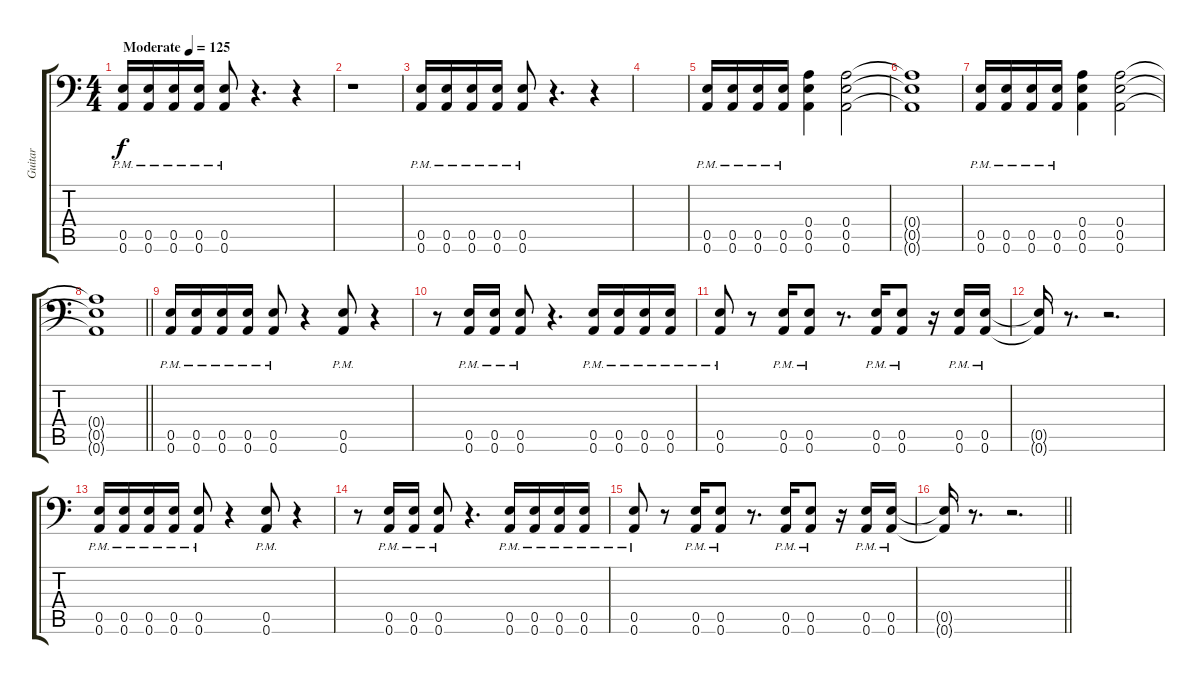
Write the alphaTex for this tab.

\track ("Guitar" "Guitar") {instrument distortionguitar}
\staff {score tabs}
\tuning (B3 Gb3 D3 A2 E2 A1) {hide}
\ts (4 4)
\section ("" "")
\tempo (125 "Moderate")
\clef f4
\ks c
(0.5{pm} 0.6{pm}).16{dy f instrument distortionguitar} (0.5{pm} 0.6{pm}).16 (0.5{pm} 0.6{pm}).16 (0.5{pm} 0.6{pm}).16 (0.5{pm} 0.6{pm}).8 r.4{d} r.4 |
r.1 |
(0.5{pm} 0.6{pm}).16 (0.5{pm} 0.6{pm}).16 (0.5{pm} 0.6{pm}).16 (0.5{pm} 0.6{pm}).16 (0.5{pm} 0.6{pm}).8 r.4{d} r.4 |
|
(0.5{pm} 0.6{pm}).16 (0.5{pm} 0.6{pm}).16 (0.5{pm} 0.6{pm}).16 (0.5{pm} 0.6{pm}).16 (0.4 0.5 0.6).4 (0.4 0.5 0.6).2 |
(0.4{t} 0.5{t} 0.6{t}).1 |
(0.5{pm} 0.6{pm}).16 (0.5{pm} 0.6{pm}).16 (0.5{pm} 0.6{pm}).16 (0.5{pm} 0.6{pm}).16 (0.4 0.5 0.6).4 (0.4 0.5 0.6).2 |
\barLineRight lightlight
(0.4{t} 0.5{t} 0.6{t}).1 |
\section ("" "")
(0.5{pm} 0.6{pm}).16 (0.5{pm} 0.6{pm}).16 (0.5{pm} 0.6{pm}).16 (0.5{pm} 0.6{pm}).16 (0.5{pm} 0.6{pm}).8 r.4 (0.5{pm} 0.6{pm}).8 r.4 |
r.8 (0.5{pm} 0.6{pm}).16 (0.5{pm} 0.6{pm}).16 (0.5{pm} 0.6{pm}).8 r.4{d} (0.5{pm} 0.6{pm}).16 (0.5{pm} 0.6{pm}).16 (0.5{pm} 0.6{pm}).16 (0.5{pm} 0.6{pm}).16 |
(0.5{pm} 0.6{pm}).8 r.8 (0.5{pm} 0.6{pm}).16 (0.5{pm} 0.6{pm}).8 r.8{d} (0.5{pm} 0.6{pm}).16 (0.5{pm} 0.6{pm}).8 r.16 (0.5{pm} 0.6{pm}).16 (0.5{pm} 0.6{pm}).16 |
(0.5{t} 0.6{t}).16 r.8{d} r.2{d} |
(0.5{pm} 0.6{pm}).16 (0.5{pm} 0.6{pm}).16 (0.5{pm} 0.6{pm}).16 (0.5{pm} 0.6{pm}).16 (0.5{pm} 0.6{pm}).8 r.4 (0.5{pm} 0.6{pm}).8 r.4 |
r.8 (0.5{pm} 0.6{pm}).16 (0.5{pm} 0.6{pm}).16 (0.5{pm} 0.6{pm}).8 r.4{d} (0.5{pm} 0.6{pm}).16 (0.5{pm} 0.6{pm}).16 (0.5{pm} 0.6{pm}).16 (0.5{pm} 0.6{pm}).16 |
(0.5{pm} 0.6{pm}).8 r.8 (0.5{pm} 0.6{pm}).16 (0.5{pm} 0.6{pm}).8 r.8{d} (0.5{pm} 0.6{pm}).16 (0.5{pm} 0.6{pm}).8 r.16 (0.5{pm} 0.6{pm}).16 (0.5{pm} 0.6{pm}).16 |
\barLineRight lightlight
(0.5{t} 0.6{t}).16 r.8{d} r.2{d}
